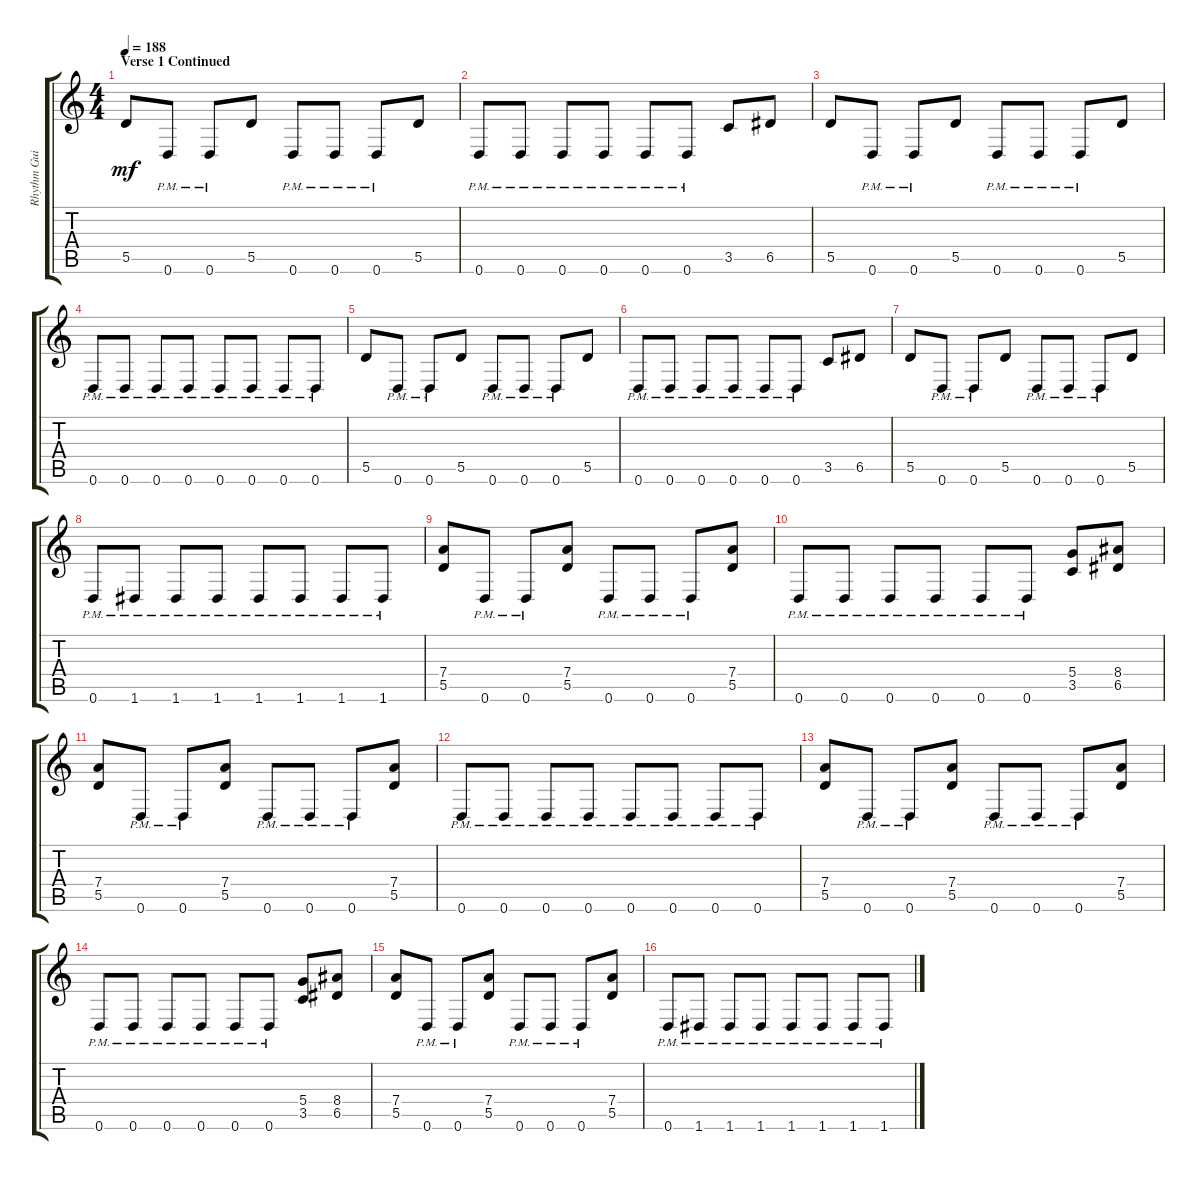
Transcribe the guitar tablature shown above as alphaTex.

\track ("Rhythm Guitar" "Rhythm Gui") {instrument distortionguitar}
\staff {score tabs}
\tuning (E4 B3 G3 D3 A2 D2) {hide}
\ts (4 4)
\section ("" "Verse 1 Continued")
\tempo 188
\clef g2
\ks c
5.5.8{dy mf} 0.6{pm}.8 0.6{pm}.8 5.5.8 0.6{pm}.8 0.6{pm}.8 0.6{pm}.8 5.5.8 |
0.6{pm}.8 0.6{pm}.8 0.6{pm}.8 0.6{pm}.8 0.6{pm}.8 0.6{pm}.8 3.5.8 6.5.8 |
5.5.8 0.6{pm}.8 0.6{pm}.8 5.5.8 0.6{pm}.8 0.6{pm}.8 0.6{pm}.8 5.5.8 |
0.6{pm}.8 0.6{pm}.8 0.6{pm}.8 0.6{pm}.8 0.6{pm}.8 0.6{pm}.8 0.6{pm}.8 0.6{pm}.8 |
5.5.8 0.6{pm}.8 0.6{pm}.8 5.5.8 0.6{pm}.8 0.6{pm}.8 0.6{pm}.8 5.5.8 |
0.6{pm}.8 0.6{pm}.8 0.6{pm}.8 0.6{pm}.8 0.6{pm}.8 0.6{pm}.8 3.5.8 6.5.8 |
5.5.8 0.6{pm}.8 0.6{pm}.8 5.5.8 0.6{pm}.8 0.6{pm}.8 0.6{pm}.8 5.5.8 |
0.6{pm}.8 1.6{pm}.8 1.6{pm}.8 1.6{pm}.8 1.6{pm}.8 1.6{pm}.8 1.6{pm}.8 1.6{pm}.8 |
(7.4 5.5).8 0.6{pm}.8 0.6{pm}.8 (7.4 5.5).8 0.6{pm}.8 0.6{pm}.8 0.6{pm}.8 (7.4 5.5).8 |
0.6{pm}.8 0.6{pm}.8 0.6{pm}.8 0.6{pm}.8 0.6{pm}.8 0.6{pm}.8 (5.4 3.5).8 (8.4 6.5).8 |
(7.4 5.5).8 0.6{pm}.8 0.6{pm}.8 (7.4 5.5).8 0.6{pm}.8 0.6{pm}.8 0.6{pm}.8 (7.4 5.5).8 |
0.6{pm}.8 0.6{pm}.8 0.6{pm}.8 0.6{pm}.8 0.6{pm}.8 0.6{pm}.8 0.6{pm}.8 0.6{pm}.8 |
(7.4 5.5).8 0.6{pm}.8 0.6{pm}.8 (7.4 5.5).8 0.6{pm}.8 0.6{pm}.8 0.6{pm}.8 (7.4 5.5).8 |
0.6{pm}.8 0.6{pm}.8 0.6{pm}.8 0.6{pm}.8 0.6{pm}.8 0.6{pm}.8 (5.4 3.5).8 (8.4 6.5).8 |
(7.4 5.5).8 0.6{pm}.8 0.6{pm}.8 (7.4 5.5).8 0.6{pm}.8 0.6{pm}.8 0.6{pm}.8 (7.4 5.5).8 |
0.6{pm}.8 1.6{pm}.8 1.6{pm}.8 1.6{pm}.8 1.6{pm}.8 1.6{pm}.8 1.6{pm}.8 1.6{pm}.8
